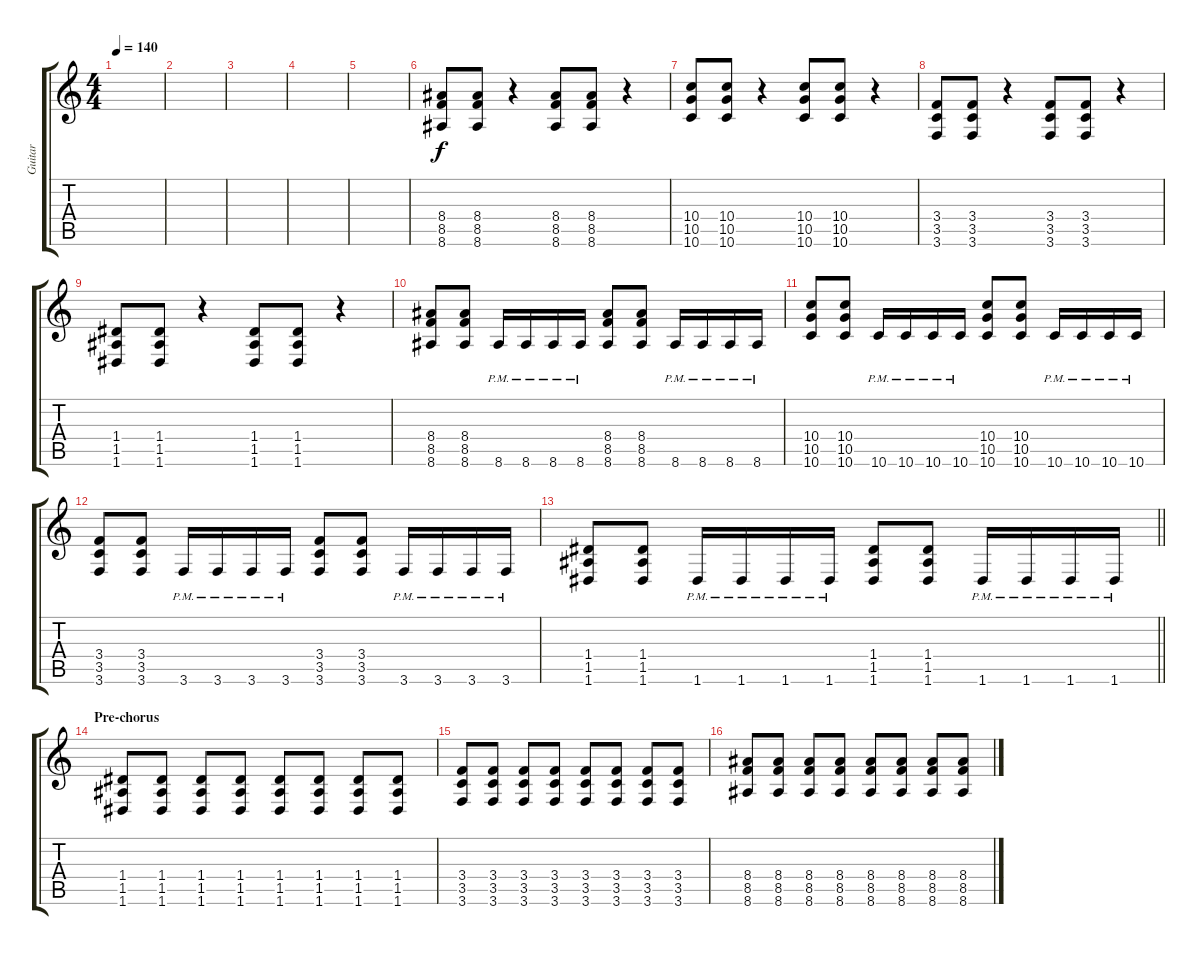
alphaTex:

\track ("Guitar" "Guitar") {instrument overdrivenguitar}
\staff {score tabs}
\tuning (E4 B3 G3 D3 A2 D2) {hide}
\ts (4 4)
\tempo 140
\clef g2
\ks c
|
|
|
|
|
(8.4 8.5 8.6).8 (8.4 8.5 8.6).8 r.4 (8.4 8.5 8.6).8 (8.4 8.5 8.6).8 r.4 |
(10.4 10.5 10.6).8 (10.4 10.5 10.6).8 r.4 (10.4 10.5 10.6).8 (10.4 10.5 10.6).8 r.4 |
(3.4 3.5 3.6).8 (3.4 3.5 3.6).8 r.4 (3.4 3.5 3.6).8 (3.4 3.5 3.6).8 r.4 |
(1.4 1.5 1.6).8 (1.4 1.5 1.6).8 r.4 (1.4 1.5 1.6).8 (1.4 1.5 1.6).8 r.4 |
(8.4 8.5 8.6).8 (8.4 8.5 8.6).8 8.6{pm}.16 8.6{pm}.16 8.6{pm}.16 8.6{pm}.16 (8.4 8.5 8.6).8 (8.4 8.5 8.6).8 8.6{pm}.16 8.6{pm}.16 8.6{pm}.16 8.6{pm}.16 |
(10.4 10.5 10.6).8 (10.4 10.5 10.6).8 10.6{pm}.16 10.6{pm}.16 10.6{pm}.16 10.6{pm}.16 (10.4 10.5 10.6).8 (10.4 10.5 10.6).8 10.6{pm}.16 10.6{pm}.16 10.6{pm}.16 10.6{pm}.16 |
(3.4 3.5 3.6).8 (3.4 3.5 3.6).8 3.6{pm}.16 3.6{pm}.16 3.6{pm}.16 3.6{pm}.16 (3.4 3.5 3.6).8 (3.4 3.5 3.6).8 3.6{pm}.16 3.6{pm}.16 3.6{pm}.16 3.6{pm}.16 |
\barLineRight lightlight
(1.4 1.5 1.6).8 (1.4 1.5 1.6).8 1.6{pm}.16 1.6{pm}.16 1.6{pm}.16 1.6{pm}.16 (1.4 1.5 1.6).8 (1.4 1.5 1.6).8 1.6{pm}.16 1.6{pm}.16 1.6{pm}.16 1.6{pm}.16 |
\section ("" "Pre-chorus")
(1.4 1.5 1.6).8 (1.4 1.5 1.6).8 (1.4 1.5 1.6).8 (1.4 1.5 1.6).8 (1.4 1.5 1.6).8 (1.4 1.5 1.6).8 (1.4 1.5 1.6).8 (1.4 1.5 1.6).8 |
(3.4 3.5 3.6).8 (3.4 3.5 3.6).8 (3.4 3.5 3.6).8 (3.4 3.5 3.6).8 (3.4 3.5 3.6).8 (3.4 3.5 3.6).8 (3.4 3.5 3.6).8 (3.4 3.5 3.6).8 |
(8.4 8.5 8.6).8 (8.4 8.5 8.6).8 (8.4 8.5 8.6).8 (8.4 8.5 8.6).8 (8.4 8.5 8.6).8 (8.4 8.5 8.6).8 (8.4 8.5 8.6).8 (8.4 8.5 8.6).8
